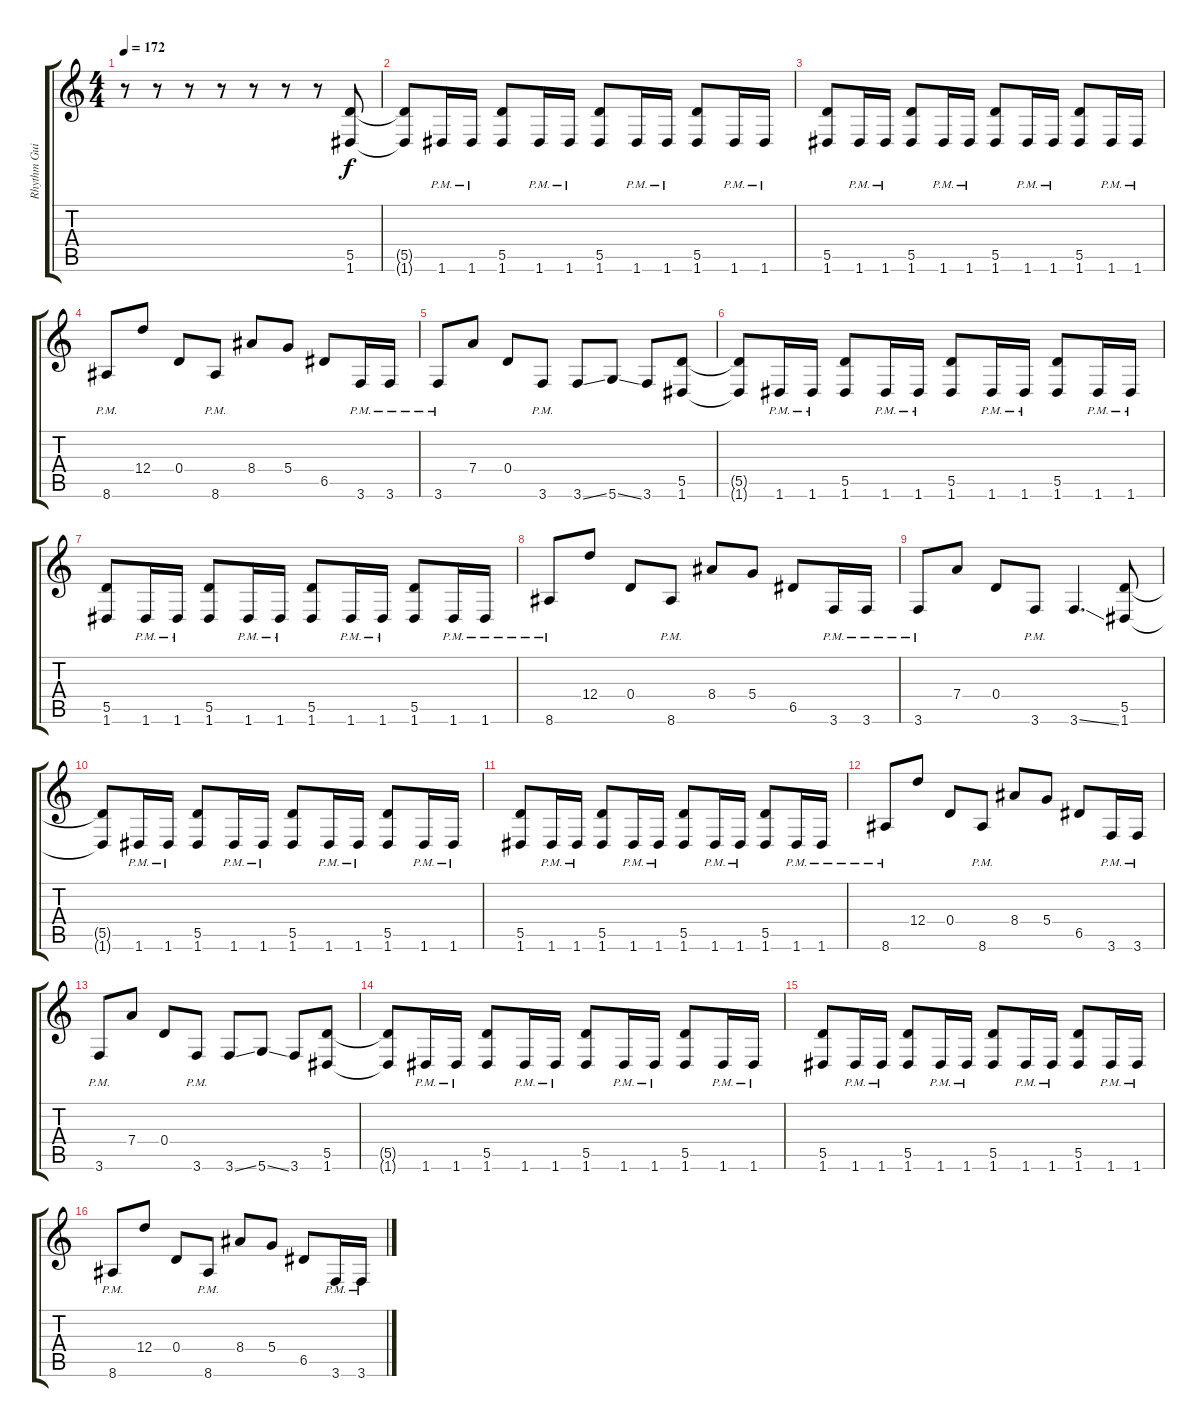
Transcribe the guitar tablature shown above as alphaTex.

\track ("Rhythm Guitar 2" "Rhythm Gui") {instrument distortionguitar}
\staff {score tabs}
\tuning (E4 B3 G3 D3 A2 D2) {hide}
\ts (4 4)
\tempo 172
\clef g2
\ks c
r.8{dy f instrument distortionguitar} r.8 r.8 r.8 r.8 r.8 r.8 (5.5 1.6).8 |
(5.5{t} 1.6{t}).8 1.6{pm}.16 1.6{pm}.16 (5.5 1.6).8 1.6{pm}.16 1.6{pm}.16 (5.5 1.6).8 1.6{pm}.16 1.6{pm}.16 (5.5 1.6).8 1.6{pm}.16 1.6{pm}.16 |
(5.5 1.6).8 1.6{pm}.16 1.6{pm}.16 (5.5 1.6).8 1.6{pm}.16 1.6{pm}.16 (5.5 1.6).8 1.6{pm}.16 1.6{pm}.16 (5.5 1.6).8 1.6{pm}.16 1.6{pm}.16 |
8.6{pm}.8 12.4.8 0.4.8 8.6{pm}.8 8.4.8 5.4.8 6.5.8 3.6{pm}.16 3.6{pm}.16 |
3.6{pm}.8 7.4.8 0.4.8 3.6{pm}.8 3.6{ss}.8 5.6{ss}.8 3.6.8 (5.5 1.6).8 |
(5.5{t} 1.6{t}).8 1.6{pm}.16 1.6{pm}.16 (5.5 1.6).8 1.6{pm}.16 1.6{pm}.16 (5.5 1.6).8 1.6{pm}.16 1.6{pm}.16 (5.5 1.6).8 1.6{pm}.16 1.6{pm}.16 |
(5.5 1.6).8 1.6{pm}.16 1.6{pm}.16 (5.5 1.6).8 1.6{pm}.16 1.6{pm}.16 (5.5 1.6).8 1.6{pm}.16 1.6{pm}.16 (5.5 1.6).8 1.6{pm}.16 1.6{pm}.16 |
8.6{pm}.8 12.4.8 0.4.8 8.6{pm}.8 8.4.8 5.4.8 6.5.8 3.6{pm}.16 3.6{pm}.16 |
3.6{pm}.8 7.4.8 0.4.8 3.6{pm}.8 3.6{ss}.4{d} (5.5 1.6).8 |
(5.5{t} 1.6{t}).8 1.6{pm}.16 1.6{pm}.16 (5.5 1.6).8 1.6{pm}.16 1.6{pm}.16 (5.5 1.6).8 1.6{pm}.16 1.6{pm}.16 (5.5 1.6).8 1.6{pm}.16 1.6{pm}.16 |
(5.5 1.6).8 1.6{pm}.16 1.6{pm}.16 (5.5 1.6).8 1.6{pm}.16 1.6{pm}.16 (5.5 1.6).8 1.6{pm}.16 1.6{pm}.16 (5.5 1.6).8 1.6{pm}.16 1.6{pm}.16 |
8.6{pm}.8 12.4.8 0.4.8 8.6{pm}.8 8.4.8 5.4.8 6.5.8 3.6{pm}.16 3.6{pm}.16 |
3.6{pm}.8 7.4.8 0.4.8 3.6{pm}.8 3.6{ss}.8 5.6{ss}.8 3.6.8 (5.5 1.6).8 |
(5.5{t} 1.6{t}).8 1.6{pm}.16 1.6{pm}.16 (5.5 1.6).8 1.6{pm}.16 1.6{pm}.16 (5.5 1.6).8 1.6{pm}.16 1.6{pm}.16 (5.5 1.6).8 1.6{pm}.16 1.6{pm}.16 |
(5.5 1.6).8 1.6{pm}.16 1.6{pm}.16 (5.5 1.6).8 1.6{pm}.16 1.6{pm}.16 (5.5 1.6).8 1.6{pm}.16 1.6{pm}.16 (5.5 1.6).8 1.6{pm}.16 1.6{pm}.16 |
8.6{pm}.8 12.4.8 0.4.8 8.6{pm}.8 8.4.8 5.4.8 6.5.8 3.6{pm}.16 3.6{pm}.16
